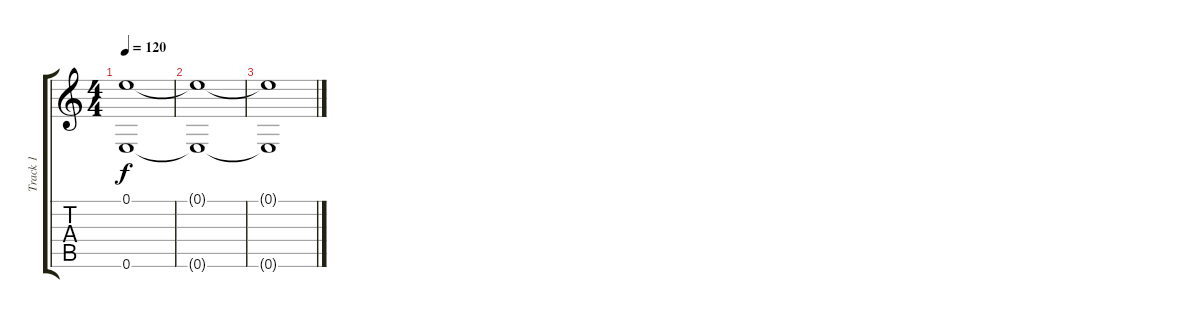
\track ("Track 1" "Track 1") {instrument acousticguitarsteel}
\staff {score tabs}
\tuning (E4 B3 G3 D3 A2 E2) {hide}
\ts (4 4)
\tempo 120
\clef g2
\ks c
(0.1{t} 0.6{t}).1{dy f volume 0} |
(0.1{t} 0.6{t}).1 |
(0.1{t} 0.6{t}).1
